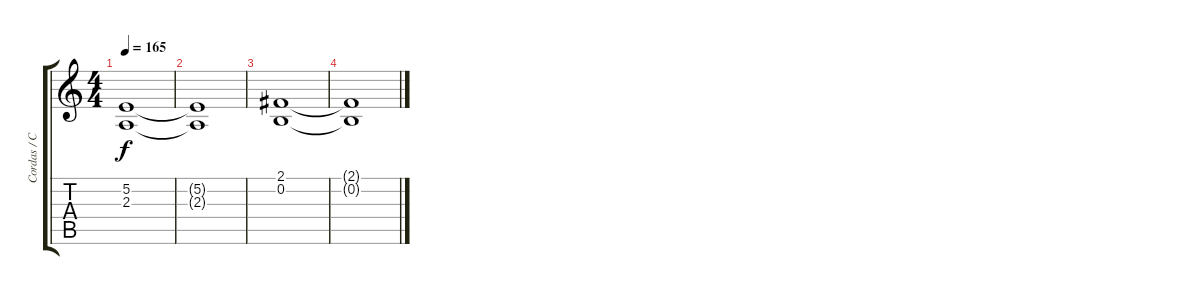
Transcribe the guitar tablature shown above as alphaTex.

\track ("Cordas / Cello" "Cordas / C") {instrument stringensemble1}
\staff {score tabs}
\tuning (E4 B3 G3 D3 A2 E2) {hide}
\ts (4 4)
\tempo 165
\clef g2
\ks c
(5.2 2.3).1{dy f} |
(5.2{t} 2.3{t}).1 |
(2.1 0.2).1 |
(2.1{t} 0.2{t}).1
